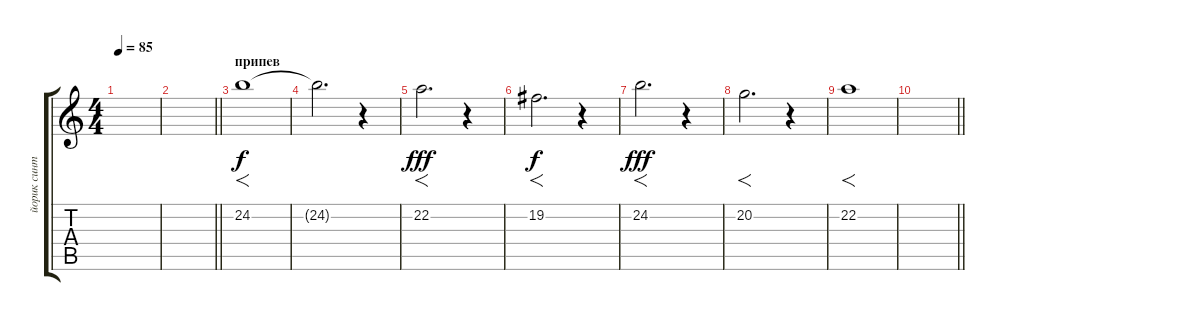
\track ("йорик синтезатор" "йорик синт") {instrument pad8sweep}
\staff {score tabs}
\tuning (E4 B3 G3 D3 A2 E2) {hide}
\ts (4 4)
\tempo 85
\clef g2
\ks c
|
\barLineRight lightlight
|
\section ("" "припев")
24.2.1{f volume 8 balance 12 instrument fx7echoes} |
24.2{t}.2{d dy f} r.4 |
22.2.2{f d dy fff} r.4 |
19.2.2{f d dy f} r.4 |
24.2.2{f d dy fff} r.4 |
20.2.2{f d} r.4 |
22.2.1{f} |
\barLineRight lightlight
